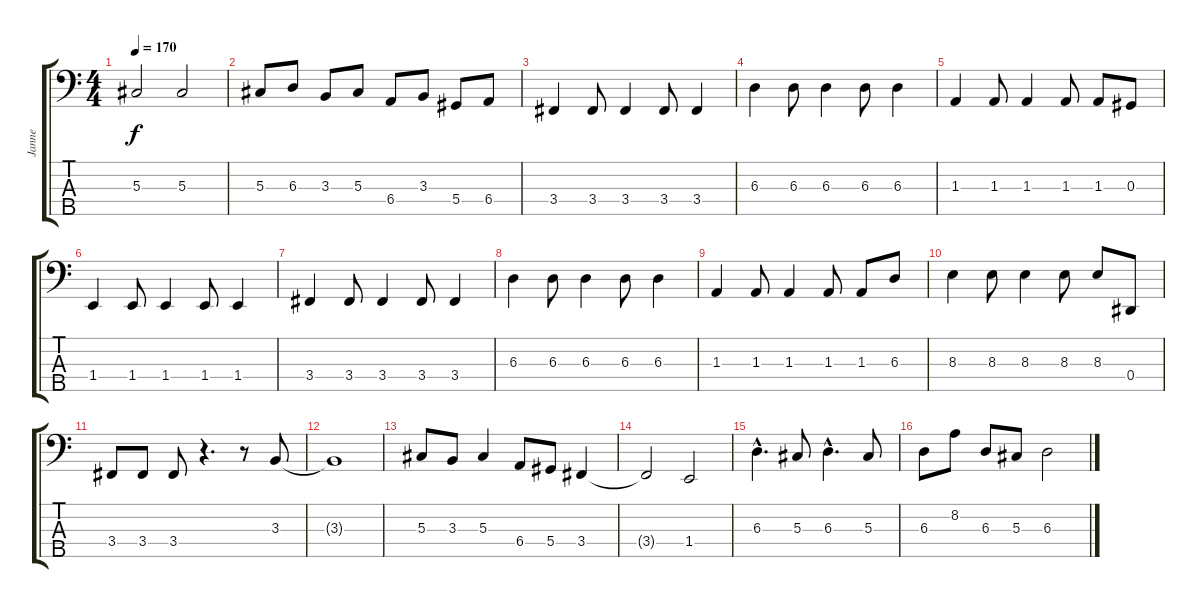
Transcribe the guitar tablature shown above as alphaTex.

\track ("Janne" "Janne") {instrument electricbassfinger}
\staff {score tabs}
\tuning (Gb2 Db2 Ab1 Eb1 Bb0) {hide}
\ts (4 4)
\tempo 170
\clef f4
\ks c
5.3.2{dy f} 5.3.2 |
5.3.8 6.3.8 3.3.8 5.3.8 6.4.8 3.3.8 5.4.8 6.4.8 |
3.4.4 3.4.8 3.4.4 3.4.8 3.4.4 |
6.3.4 6.3.8 6.3.4 6.3.8 6.3.4 |
1.3.4 1.3.8 1.3.4 1.3.8 1.3.8 0.3.8 |
1.4.4 1.4.8 1.4.4 1.4.8 1.4.4 |
3.4.4 3.4.8 3.4.4 3.4.8 3.4.4 |
6.3.4 6.3.8 6.3.4 6.3.8 6.3.4 |
1.3.4 1.3.8 1.3.4 1.3.8 1.3.8 6.3.8 |
8.3.4 8.3.8 8.3.4 8.3.8 8.3.8 0.4.8 |
3.4.8 3.4.8 3.4.8 r.4{d} r.8 3.3.8 |
3.3{t}.1 |
5.3.8 3.3.8 5.3.4 6.4.8 5.4.8 3.4.4 |
3.4{t}.2 1.4.2 |
6.3{hac}.4{d} 5.3.8 6.3{hac}.4{d} 5.3.8 |
6.3.8 8.2.8 6.3.8 5.3.8 6.3.2
